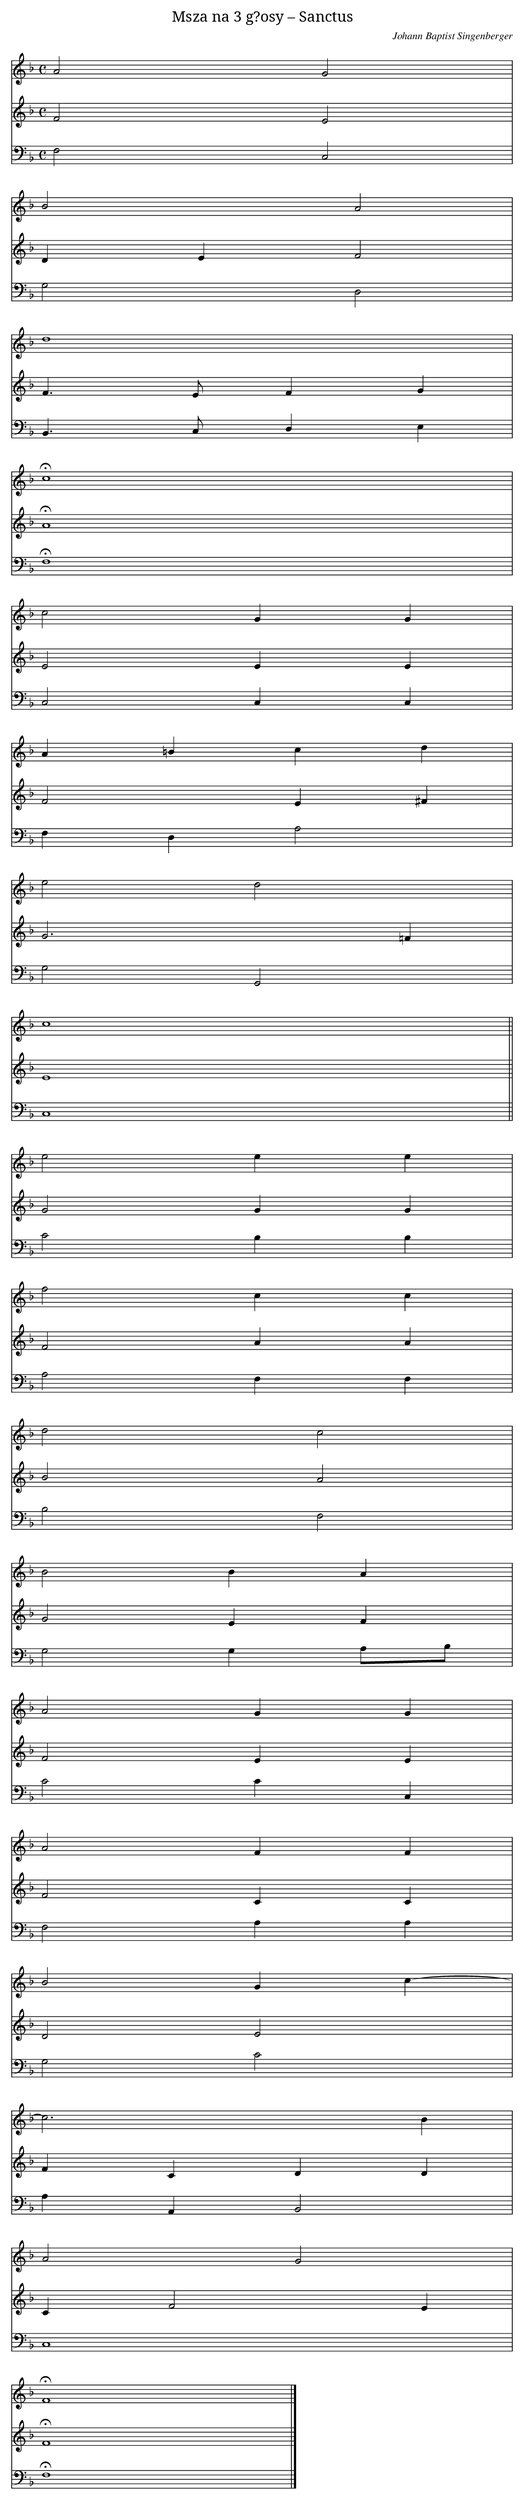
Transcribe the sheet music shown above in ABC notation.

X:1
T: Msza na 3 g?osy – Sanctus
C: Johann Baptist Singenberger
L: 1/4
M: C
V: 1 clef=treble
V: 2 clef=treble
V: 3 clef=bass
K: F
[V:1] A2G2 |
[V:2] F2E2 |
[V:3] F,2C,2 |
[V:1] B2A2 |
[V:2] DEF2 |
[V:3] G,2D,2 |
[V:1] d4 |
[V:2] F>EFG |
[V:3] B,,>C,D,E, |
[V:1] !fermata!c4 |
[V:2] !fermata!A4 |
[V:3] !fermata!F,4 |
[V:1] c2GG |
[V:2] E2EE |
[V:3] C,2C,C, |
[V:1] A=Bcd |
[V:2] F2E^F |
[V:3] F,D,A,2 |
[V:1] e2d2 |
[V:2] G3=F |
[V:3] G,2G,,2 |
[V:1] c4 ||
[V:2] E4 ||
[V:3] C,4 ||
[V:1] e2ee |
[V:2] G2GG |
[V:3] C2B,B, |
[V:1] f2cc |
[V:2] F2AA |
[V:3] A,2F,F, |
[V:1] d2c2 |
[V:2] B2A2 |
[V:3] B,2F,2 |
[V:1] B2BA |
[V:2] G2EF |
[V:3] G,2G,A,/B,/ |
[V:1] A2GG |
[V:2] F2EE |
[V:3] C2CC, |
[V:1] A2FF |
[V:2] F2CC |
[V:3] F,2A,A, |
[V:1] B2Gc- |
[V:2] D2E2 |
[V:3] G,2C2 |
[V:1] c3B |
[V:2] FCDD |
[V:3] A,A,,B,,2 |
[V:1] A2G2 |
[V:2] CF2E |
[V:3] C,4 |
[V:1] !fermata!F4 |]
[V:2] !fermata!F4 |]
[V:3] !fermata!F,4 |]
